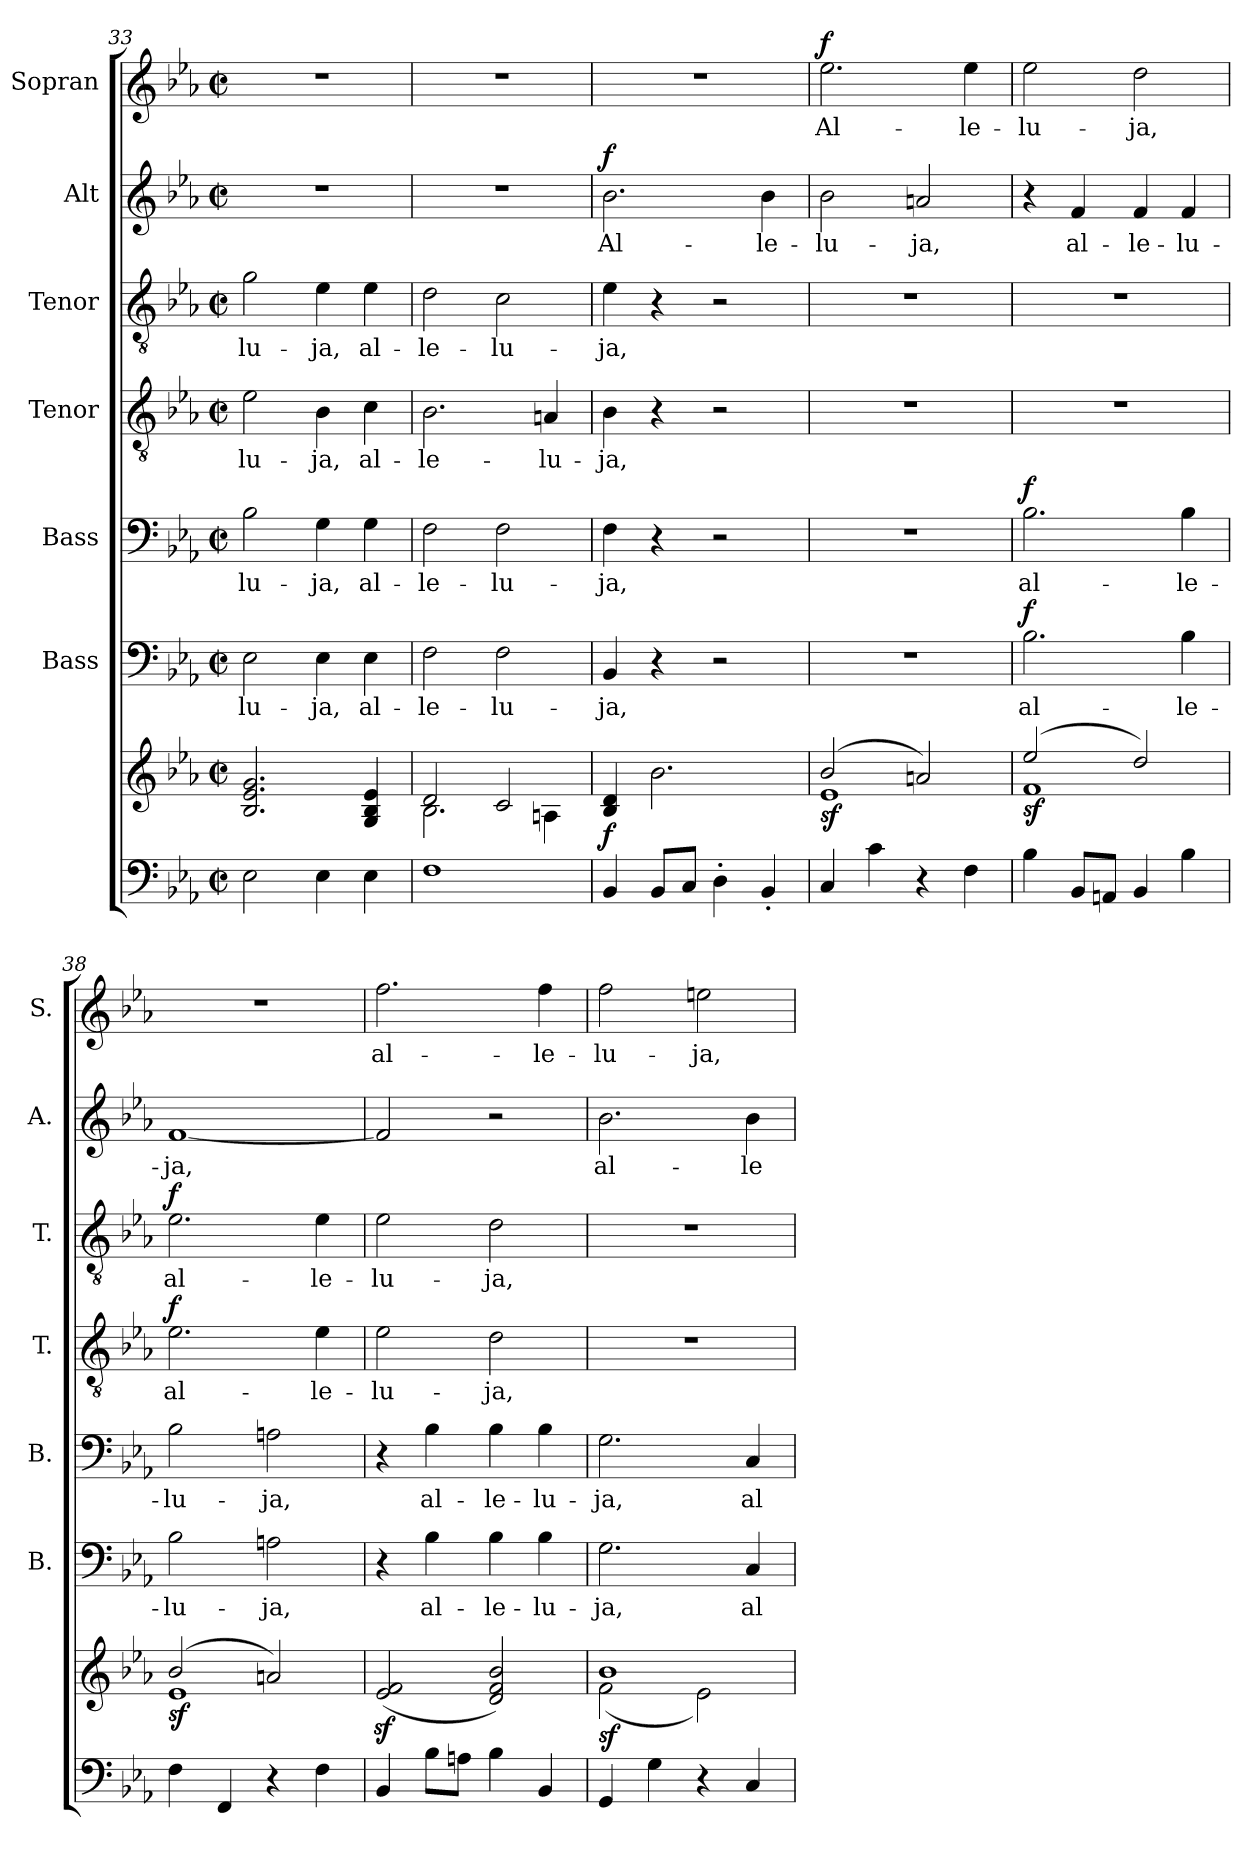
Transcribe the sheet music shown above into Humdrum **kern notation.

**kern	**kern	**dynam	**kern	**text	**dynam	**kern	**text	**dynam	**kern	**text	**dynam	**kern	**text	**dynam	**kern	**text	**dynam	**kern	**text	**dynam
*part7	*part7	*part7	*part6	*part6	*part6	*part5	*part5	*part5	*part4	*part4	*part4	*part3	*part3	*part3	*part2	*part2	*part2	*part1	*part1	*part1
*staff8	*staff7	*staff7/8	*staff6	*staff6	*staff6	*staff5	*staff5	*staff5	*staff4	*staff4	*staff4	*staff3	*staff3	*staff3	*staff2	*staff2	*staff2	*staff1	*staff1	*staff1
*	*	*	*I"Bass	*	*	*I"Bass	*	*	*I"Tenor	*	*	*I"Tenor	*	*	*I"Alt	*	*	*I"Sopran	*	*
*	*	*	*I'B.	*	*	*I'B.	*	*	*I'T.	*	*	*I'T.	*	*	*I'A.	*	*	*I'S.	*	*
*clefF4	*clefG2	*	*clefF4	*	*	*clefF4	*	*	*clefGv2	*	*	*clefGv2	*	*	*clefG2	*	*	*clefG2	*	*
*k[b-e-a-]	*k[b-e-a-]	*	*k[b-e-a-]	*	*	*k[b-e-a-]	*	*	*k[b-e-a-]	*	*	*k[b-e-a-]	*	*	*k[b-e-a-]	*	*	*k[b-e-a-]	*	*
*E-:	*E-:	*	*E-:	*	*	*E-:	*	*	*E-:	*	*	*E-:	*	*	*E-:	*	*	*E-:	*	*
*M2/2	*M2/2	*	*M2/2	*	*	*M2/2	*	*	*M2/2	*	*	*M2/2	*	*	*M2/2	*	*	*M2/2	*	*
*met(c|)	*met(c|)	*	*met(c|)	*	*	*met(c|)	*	*	*met(c|)	*	*	*met(c|)	*	*	*met(c|)	*	*	*met(c|)	*	*
=33	=33	=33	=33	=33	=33	=33	=33	=33	=33	=33	=33	=33	=33	=33	=33	=33	=33	=33	=33	=33
!	!	!	!	!LO:LY:b	!	!	!LO:LY:b	!	!	!LO:LY:b	!	!	!LO:LY:b	!	!	!	!	!	!	!
2E-\	2.B-/ 2.e-/ 2.g/	.	2E-\	-lu-	.	2B-\	-lu-	.	2e-\	-lu-	.	2g\	-lu-	.	1r	.	.	1r	.	.
!	!	!	!	!LO:LY:b	!	!	!LO:LY:b	!	!	!LO:LY:b	!	!	!LO:LY:b	!	!	!	!	!	!	!
4E-\	.	.	4E-\	-ja,	.	4G\	-ja,	.	4B-\	-ja,	.	4e-\	-ja,	.	.	.	.	.	.	.
!	!	!	!	!LO:LY:b	!	!	!LO:LY:b	!	!	!LO:LY:b	!	!	!LO:LY:b	!	!	!	!	!	!	!
4E-\	4G/ 4B-/ 4e-/	.	4E-\	al-	.	4G\	al-	.	4c\	al-	.	4e-\	al-	.	.	.	.	.	.	.
=34	=34	=34	=34	=34	=34	=34	=34	=34	=34	=34	=34	=34	=34	=34	=34	=34	=34	=34	=34	=34
*	*^	*	*	*	*	*	*	*	*	*	*	*	*	*	*	*	*	*	*	*
!	!	!	!	!	!LO:LY:b	!	!	!LO:LY:b	!	!	!LO:LY:b	!	!	!LO:LY:b	!	!	!	!	!	!	!
1F	2d/	2.B-\	.	2F\	-le-	.	2F\	-le-	.	2.B-\	-le-	.	2d\	-le-	.	1r	.	.	1r	.	.
!	!	!	!	!	!LO:LY:b	!	!	!LO:LY:b	!	!	!	!	!	!LO:LY:b	!	!	!	!	!	!	!
.	2c/	.	.	2F\	-lu-	.	2F\	-lu-	.	.	.	.	2c\	-lu-	.	.	.	.	.	.	.
!	!	!	!	!	!	!	!	!	!	!	!LO:LY:b	!	!	!	!	!	!	!	!	!	!
.	.	4An\	.	.	.	.	.	.	.	4An/	-lu-	.	.	.	.	.	.	.	.	.	.
=35	=35	=35	=35	=35	=35	=35	=35	=35	=35	=35	=35	=35	=35	=35	=35	=35	=35	=35	=35	=35	=35
!	!	!	!LO:DY:a=2	!	!LO:LY:b	!	!	!LO:LY:b	!	!	!LO:LY:b	!	!	!LO:LY:b	!	!	!LO:LY:b	!LO:DY:a	!	!	!
*	*v	*v	*	*	*	*	*	*	*	*	*	*	*	*	*	*	*	*	*	*	*
4BB-/	4B-/ 4d/	f	4BB-/	-ja,	.	4F\	-ja,	.	4B-\	-ja,	.	4e-\	-ja,	.	2.b-\	Al-	f	1r	.	.
8BB-/L	2.b-\	.	4r	.	.	4r	.	.	4r	.	.	4r	.	.	.	.	.	.	.	.
8C/J	.	.	.	.	.	.	.	.	.	.	.	.	.	.	.	.	.	.	.	.
4D'>\	.	.	2r	.	.	2r	.	.	2r	.	.	2r	.	.	.	.	.	.	.	.
!	!	!	!	!	!	!	!	!	!	!	!	!	!	!	!	!LO:LY:b	!	!	!	!
4BB-'</	.	.	.	.	.	.	.	.	.	.	.	.	.	.	4b-\	-le-	.	.	.	.
=36	=36	=36	=36	=36	=36	=36	=36	=36	=36	=36	=36	=36	=36	=36	=36	=36	=36	=36	=36	=36
*	*^	*	*	*	*	*	*	*	*	*	*	*	*	*	*	*	*	*	*	*
!	!	!	!LO:DY:b	!	!	!	!	!	!	!	!	!	!	!	!	!	!LO:LY:b	!	!	!LO:LY:b	!LO:DY:a
4C/	(2b-/	1e-	sf	1r	.	.	1r	.	.	1r	.	.	1r	.	.	2b-\	-lu-	.	2.ee-\	Al-	f
4c\	.	.	.	.	.	.	.	.	.	.	.	.	.	.	.	.	.	.	.	.	.
!	!	!	!	!	!	!	!	!	!	!	!	!	!	!	!	!	!LO:LY:b	!	!	!	!
4r	2an/)	.	.	.	.	.	.	.	.	.	.	.	.	.	.	2an/	-ja,	.	.	.	.
!	!	!	!	!	!	!	!	!	!	!	!	!	!	!	!	!	!	!	!	!LO:LY:b	!
4F\	.	.	.	.	.	.	.	.	.	.	.	.	.	.	.	.	.	.	4ee-\	-le-	.
!!LO:PB:g=z
=37	=37	=37	=37	=37	=37	=37	=37	=37	=37	=37	=37	=37	=37	=37	=37	=37	=37	=37	=37	=37	=37
!	!	!	!LO:DY:b	!	!LO:LY:b	!LO:DY:a	!	!LO:LY:b	!LO:DY:a	!	!	!	!	!	!	!	!	!	!	!LO:LY:b	!
4B-\	(2ee-/	1f	sf	2.B-\	al-	f	2.B-\	al-	f	1r	.	.	1r	.	.	4r	.	.	2ee-\	-lu-	.
!	!	!	!	!	!	!	!	!	!	!	!	!	!	!	!	!	!LO:LY:b	!	!	!	!
8BB-/L	.	.	.	.	.	.	.	.	.	.	.	.	.	.	.	4f/	al-	.	.	.	.
8AAn/J	.	.	.	.	.	.	.	.	.	.	.	.	.	.	.	.	.	.	.	.	.
!	!	!	!	!	!	!	!	!	!	!	!	!	!	!	!	!	!LO:LY:b	!	!	!LO:LY:b	!
4BB-/	2dd/)	.	.	.	.	.	.	.	.	.	.	.	.	.	.	4f/	-le-	.	2dd\	-ja,	.
!	!	!	!	!	!LO:LY:b	!	!	!LO:LY:b	!	!	!	!	!	!	!	!	!LO:LY:b	!	!	!	!
4B-\	.	.	.	4B-\	-le-	.	4B-\	-le-	.	.	.	.	.	.	.	4f/	-lu-	.	.	.	.
=38	=38	=38	=38	=38	=38	=38	=38	=38	=38	=38	=38	=38	=38	=38	=38	=38	=38	=38	=38	=38	=38
!	!	!	!LO:DY:b	!	!LO:LY:b	!	!	!LO:LY:b	!	!	!LO:LY:b	!LO:DY:a	!	!LO:LY:b	!LO:DY:a	!	!LO:LY:b	!	!	!	!
4F\	(2b-/	1e-	sf	2B-\	-lu-	.	2B-\	-lu-	.	2.e-\	al-	f	2.e-\	al-	f	[1f	-ja,	.	1r	.	.
4FF/	.	.	.	.	.	.	.	.	.	.	.	.	.	.	.	.	.	.	.	.	.
!	!	!	!	!	!LO:LY:b	!	!	!LO:LY:b	!	!	!	!	!	!	!	!	!	!	!	!	!
4r	2an/)	.	.	2An\	-ja,	.	2An\	-ja,	.	.	.	.	.	.	.	.	.	.	.	.	.
!	!	!	!	!	!	!	!	!	!	!	!LO:LY:b	!	!	!LO:LY:b	!	!	!	!	!	!	!
4F\	.	.	.	.	.	.	.	.	.	4e-\	-le-	.	4e-\	-le-	.	.	.	.	.	.	.
*	*v	*v	*	*	*	*	*	*	*	*	*	*	*	*	*	*	*	*	*	*	*
=39	=39	=39	=39	=39	=39	=39	=39	=39	=39	=39	=39	=39	=39	=39	=39	=39	=39	=39	=39	=39
!	!	!	!	!	!	!	!	!	!	!LO:LY:b	!	!	!LO:LY:b	!	!	!	!	!	!LO:LY:b	!
4BB-/	(<2e-/z< 2f/z<	.	4r	.	.	4r	.	.	2e-\	-lu-	.	2e-\	-lu-	.	2f/]	.	.	2.ff\	al-	.
!	!	!	!	!LO:LY:b	!	!	!LO:LY:b	!	!	!	!	!	!	!	!	!	!	!	!	!
8B-\L	.	.	4B-\	al-	.	4B-\	al-	.	.	.	.	.	.	.	.	.	.	.	.	.
8An\J	.	.	.	.	.	.	.	.	.	.	.	.	.	.	.	.	.	.	.	.
!	!	!	!	!LO:LY:b	!	!	!LO:LY:b	!	!	!LO:LY:b	!	!	!LO:LY:b	!	!	!	!	!	!	!
4B-\	2d/ 2f/ 2b-/)	.	4B-\	-le-	.	4B-\	-le-	.	2d\	-ja,	.	2d\	-ja,	.	2r	.	.	.	.	.
!	!	!	!	!LO:LY:b	!	!	!LO:LY:b	!	!	!	!	!	!	!	!	!	!	!	!LO:LY:b	!
4BB-/	.	.	4B-\	-lu-	.	4B-\	-lu-	.	.	.	.	.	.	.	.	.	.	4ff\	-le-	.
=40	=40	=40	=40	=40	=40	=40	=40	=40	=40	=40	=40	=40	=40	=40	=40	=40	=40	=40	=40	=40
*	*^	*	*	*	*	*	*	*	*	*	*	*	*	*	*	*	*	*	*	*
!	!	!	!LO:DY:b	!	!LO:LY:b	!	!	!LO:LY:b	!	!	!	!	!	!	!	!	!LO:LY:b	!	!	!LO:LY:b	!
4GG/	1b-	(<2f\	sf	2.G\	-ja,	.	2.G\	-ja,	.	1r	.	.	1r	.	.	2.b-\	al-	.	2ff\	-lu-	.
4G\	.	.	.	.	.	.	.	.	.	.	.	.	.	.	.	.	.	.	.	.	.
!	!	!	!	!	!	!	!	!	!	!	!	!	!	!	!	!	!	!	!	!LO:LY:b	!
4r	.	2e-\)	.	.	.	.	.	.	.	.	.	.	.	.	.	.	.	.	2een\	-ja,	.
!	!	!	!	!	!LO:LY:b	!	!	!LO:LY:b	!	!	!	!	!	!	!	!	!LO:LY:b	!	!	!	!
4C/	.	.	.	4C/	al-	.	4C/	al-	.	.	.	.	.	.	.	4b-\	-le-	.	.	.	.
*	*v	*v	*	*	*	*	*	*	*	*	*	*	*	*	*	*	*	*	*	*	*
=	=	=	=	=	=	=	=	=	=	=	=	=	=	=	=	=	=	=	=	=
*-	*-	*-	*-	*-	*-	*-	*-	*-	*-	*-	*-	*-	*-	*-	*-	*-	*-	*-	*-	*-
